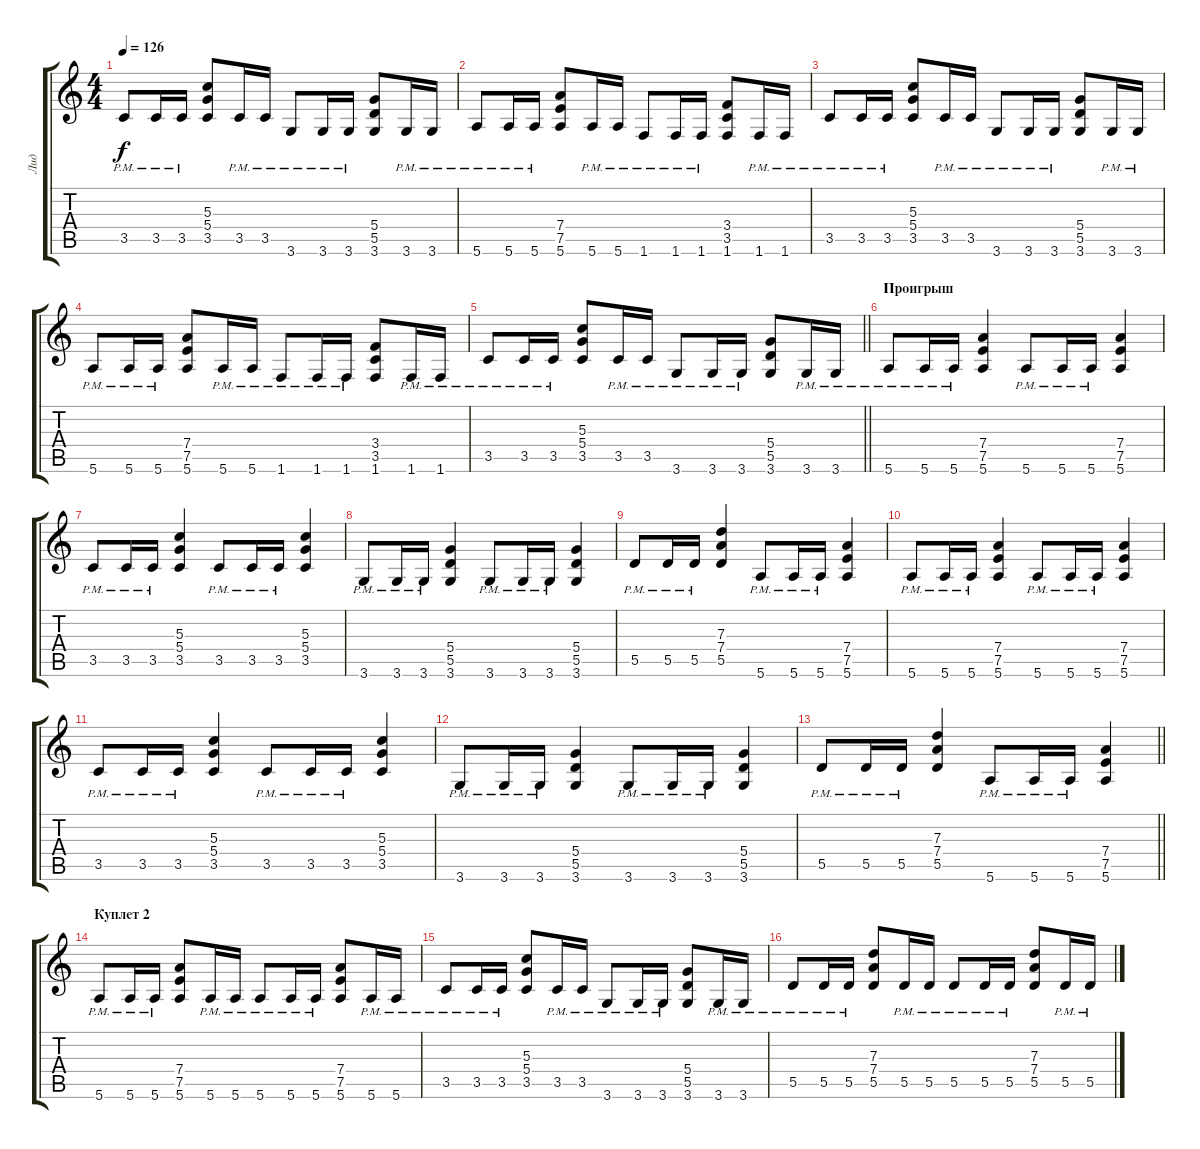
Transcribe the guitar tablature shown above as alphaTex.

\track ("Лид" "Лид") {instrument overdrivenguitar}
\staff {score tabs}
\tuning (E4 B3 G3 D3 A2 E2) {hide}
\ts (4 4)
\tempo 126
\clef g2
\ks c
3.5{pm}.8{dy f} 3.5{pm}.16 3.5{pm}.16 (5.3 5.4 3.5).8 3.5{pm}.16 3.5{pm}.16 3.6{pm}.8 3.6{pm}.16 3.6{pm}.16 (5.4 5.5 3.6).8 3.6{pm}.16 3.6{pm}.16 |
5.6{pm}.8 5.6{pm}.16 5.6{pm}.16 (7.4 7.5 5.6).8 5.6{pm}.16 5.6{pm}.16 1.6{pm}.8 1.6{pm}.16 1.6{pm}.16 (3.4 3.5 1.6).8 1.6{pm}.16 1.6{pm}.16 |
3.5{pm}.8 3.5{pm}.16 3.5{pm}.16 (5.3 5.4 3.5).8 3.5{pm}.16 3.5{pm}.16 3.6{pm}.8 3.6{pm}.16 3.6{pm}.16 (5.4 5.5 3.6).8 3.6{pm}.16 3.6{pm}.16 |
5.6{pm}.8 5.6{pm}.16 5.6{pm}.16 (7.4 7.5 5.6).8 5.6{pm}.16 5.6{pm}.16 1.6{pm}.8 1.6{pm}.16 1.6{pm}.16 (3.4 3.5 1.6).8 1.6{pm}.16 1.6{pm}.16 |
\barLineRight lightlight
3.5{pm}.8 3.5{pm}.16 3.5{pm}.16 (5.3 5.4 3.5).8 3.5{pm}.16 3.5{pm}.16 3.6{pm}.8 3.6{pm}.16 3.6{pm}.16 (5.4 5.5 3.6).8 3.6{pm}.16 3.6{pm}.16 |
\section ("" "Проигрыш")
5.6{pm}.8 5.6{pm}.16 5.6{pm}.16 (7.4 7.5 5.6).4 5.6{pm}.8 5.6{pm}.16 5.6{pm}.16 (7.4 7.5 5.6).4 |
3.5{pm}.8 3.5{pm}.16 3.5{pm}.16 (5.3 5.4 3.5).4 3.5{pm}.8 3.5{pm}.16 3.5{pm}.16 (5.3 5.4 3.5).4 |
3.6{pm}.8 3.6{pm}.16 3.6{pm}.16 (5.4 5.5 3.6).4 3.6{pm}.8 3.6{pm}.16 3.6{pm}.16 (5.4 5.5 3.6).4 |
5.5{pm}.8 5.5{pm}.16 5.5{pm}.16 (7.3 7.4 5.5).4 5.6{pm}.8 5.6{pm}.16 5.6{pm}.16 (7.4 7.5 5.6).4 |
5.6{pm}.8 5.6{pm}.16 5.6{pm}.16 (7.4 7.5 5.6).4 5.6{pm}.8 5.6{pm}.16 5.6{pm}.16 (7.4 7.5 5.6).4 |
3.5{pm}.8 3.5{pm}.16 3.5{pm}.16 (5.3 5.4 3.5).4 3.5{pm}.8 3.5{pm}.16 3.5{pm}.16 (5.3 5.4 3.5).4 |
3.6{pm}.8 3.6{pm}.16 3.6{pm}.16 (5.4 5.5 3.6).4 3.6{pm}.8 3.6{pm}.16 3.6{pm}.16 (5.4 5.5 3.6).4 |
\barLineRight lightlight
5.5{pm}.8 5.5{pm}.16 5.5{pm}.16 (7.3 7.4 5.5).4 5.6{pm}.8 5.6{pm}.16 5.6{pm}.16 (7.4 7.5 5.6).4 |
\section ("" "Куплет 2")
5.6{pm}.8 5.6{pm}.16 5.6{pm}.16 (7.4 7.5 5.6).8 5.6{pm}.16 5.6{pm}.16 5.6{pm}.8 5.6{pm}.16 5.6{pm}.16 (7.4 7.5 5.6).8 5.6{pm}.16 5.6{pm}.16 |
3.5{pm}.8 3.5{pm}.16 3.5{pm}.16 (5.3 5.4 3.5).8 3.5{pm}.16 3.5{pm}.16 3.6{pm}.8 3.6{pm}.16 3.6{pm}.16 (5.4 5.5 3.6).8 3.6{pm}.16 3.6{pm}.16 |
5.5{pm}.8 5.5{pm}.16 5.5{pm}.16 (7.3 7.4 5.5).8 5.5{pm}.16 5.5{pm}.16 5.5{pm}.8 5.5{pm}.16 5.5{pm}.16 (7.3 7.4 5.5).8 5.5{pm}.16 5.5{pm}.16
